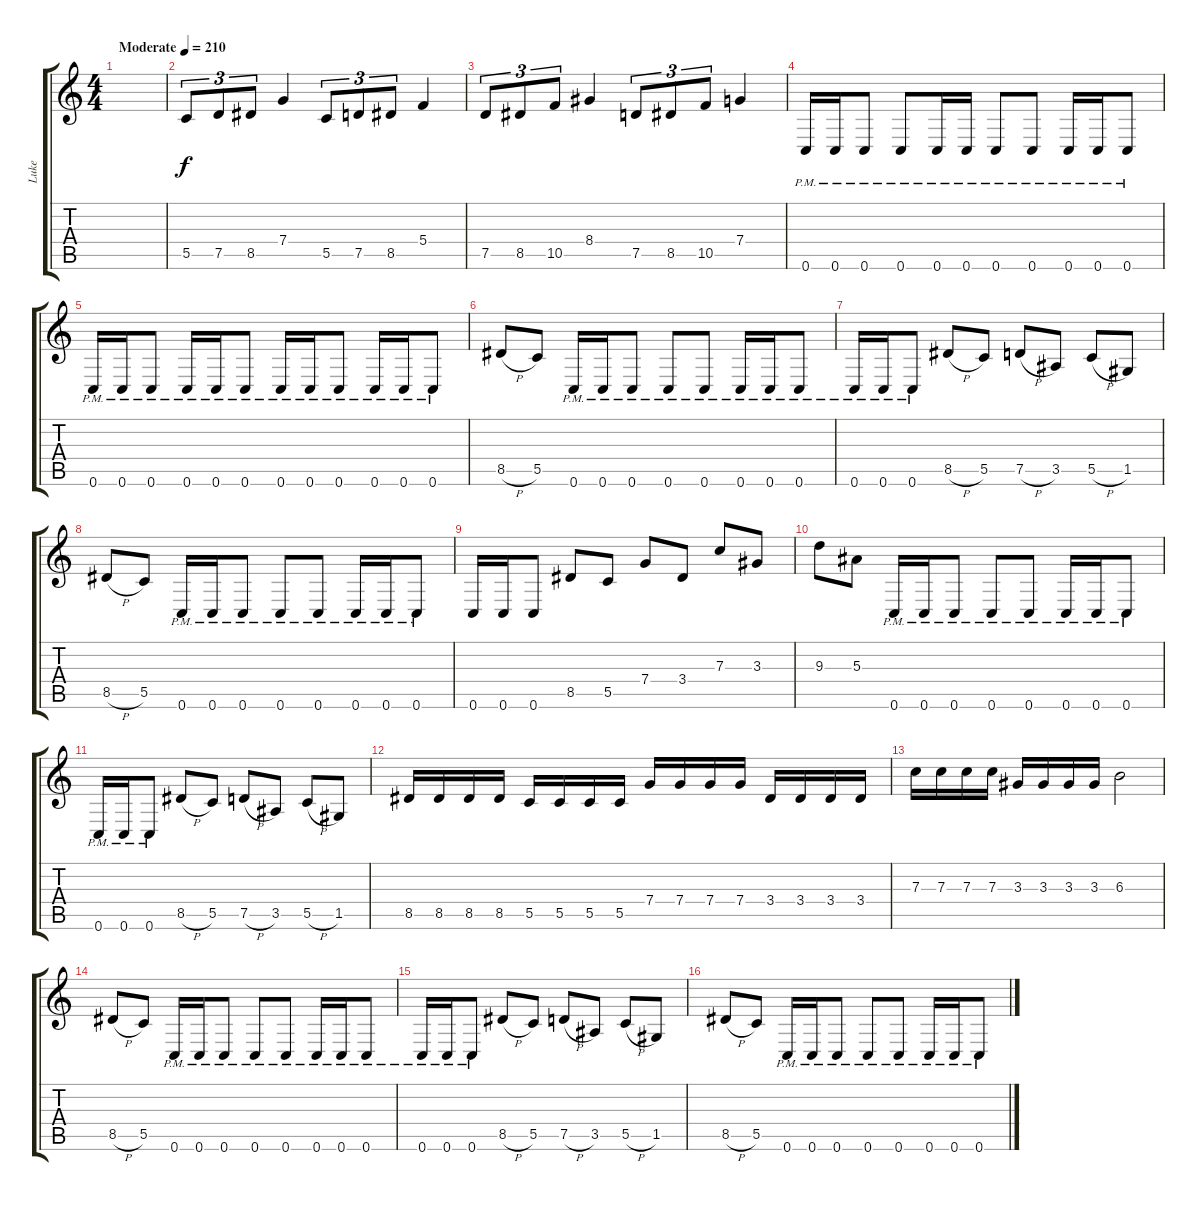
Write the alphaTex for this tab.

\track ("Luke" "Luke") {instrument overdrivenguitar}
\staff {score tabs}
\tuning (D4 A3 F3 C3 G2 C2) {hide}
\ts (4 4)
\tempo (210 "Moderate")
\clef g2
\ks c
|
5.5.8{tu (3 2)} 7.5.8{tu (3 2)} 8.5.8{tu (3 2)} 7.4.4 5.5.8{tu (3 2)} 7.5.8{tu (3 2)} 8.5.8{tu (3 2)} 5.4.4 |
7.5.8{tu (3 2)} 8.5.8{tu (3 2)} 10.5.8{tu (3 2)} 8.4.4 7.5.8{tu (3 2)} 8.5.8{tu (3 2)} 10.5.8{tu (3 2)} 7.4.4 |
0.6{pm}.16 0.6{pm}.16 0.6{pm}.8 0.6{pm}.8 0.6{pm}.16 0.6{pm}.16 0.6{pm}.8 0.6{pm}.8 0.6{pm}.16 0.6{pm}.16 0.6{pm}.8 |
0.6{pm}.16 0.6{pm}.16 0.6{pm}.8 0.6{pm}.16 0.6{pm}.16 0.6{pm}.8 0.6{pm}.16 0.6{pm}.16 0.6{pm}.8 0.6{pm}.16 0.6{pm}.16 0.6{pm}.8 |
8.5{h}.8 5.5.8 0.6{pm}.16 0.6{pm}.16 0.6{pm}.8 0.6{pm}.8 0.6{pm}.8 0.6{pm}.16 0.6{pm}.16 0.6{pm}.8 |
0.6{pm}.16 0.6{pm}.16 0.6{pm}.8 8.5{h}.8 5.5.8 7.5{h}.8 3.5.8 5.5{h}.8 1.5.8 |
8.5{h}.8 5.5.8 0.6{pm}.16 0.6{pm}.16 0.6{pm}.8 0.6{pm}.8 0.6{pm}.8 0.6{pm}.16 0.6{pm}.16 0.6{pm}.8 |
0.6.16 0.6.16 0.6.8 8.5.8 5.5.8 7.4.8 3.4.8 7.3.8 3.3.8 |
9.3.8 5.3.8 0.6{pm}.16 0.6{pm}.16 0.6{pm}.8 0.6{pm}.8 0.6{pm}.8 0.6{pm}.16 0.6{pm}.16 0.6{pm}.8 |
0.6{pm}.16 0.6{pm}.16 0.6{pm}.8 8.5{h}.8 5.5.8 7.5{h}.8 3.5.8 5.5{h}.8 1.5.8 |
8.5.16 8.5.16 8.5.16 8.5.16 5.5.16 5.5.16 5.5.16 5.5.16 7.4.16 7.4.16 7.4.16 7.4.16 3.4.16 3.4.16 3.4.16 3.4.16 |
7.3.16 7.3.16 7.3.16 7.3.16 3.3.16 3.3.16 3.3.16 3.3.16 6.3.2 |
8.5{h}.8 5.5.8 0.6{pm}.16 0.6{pm}.16 0.6{pm}.8 0.6{pm}.8 0.6{pm}.8 0.6{pm}.16 0.6{pm}.16 0.6{pm}.8 |
0.6{pm}.16 0.6{pm}.16 0.6{pm}.8 8.5{h}.8 5.5.8 7.5{h}.8 3.5.8 5.5{h}.8 1.5.8 |
8.5{h}.8 5.5.8 0.6{pm}.16 0.6{pm}.16 0.6{pm}.8 0.6{pm}.8 0.6{pm}.8 0.6{pm}.16 0.6{pm}.16 0.6{pm}.8
